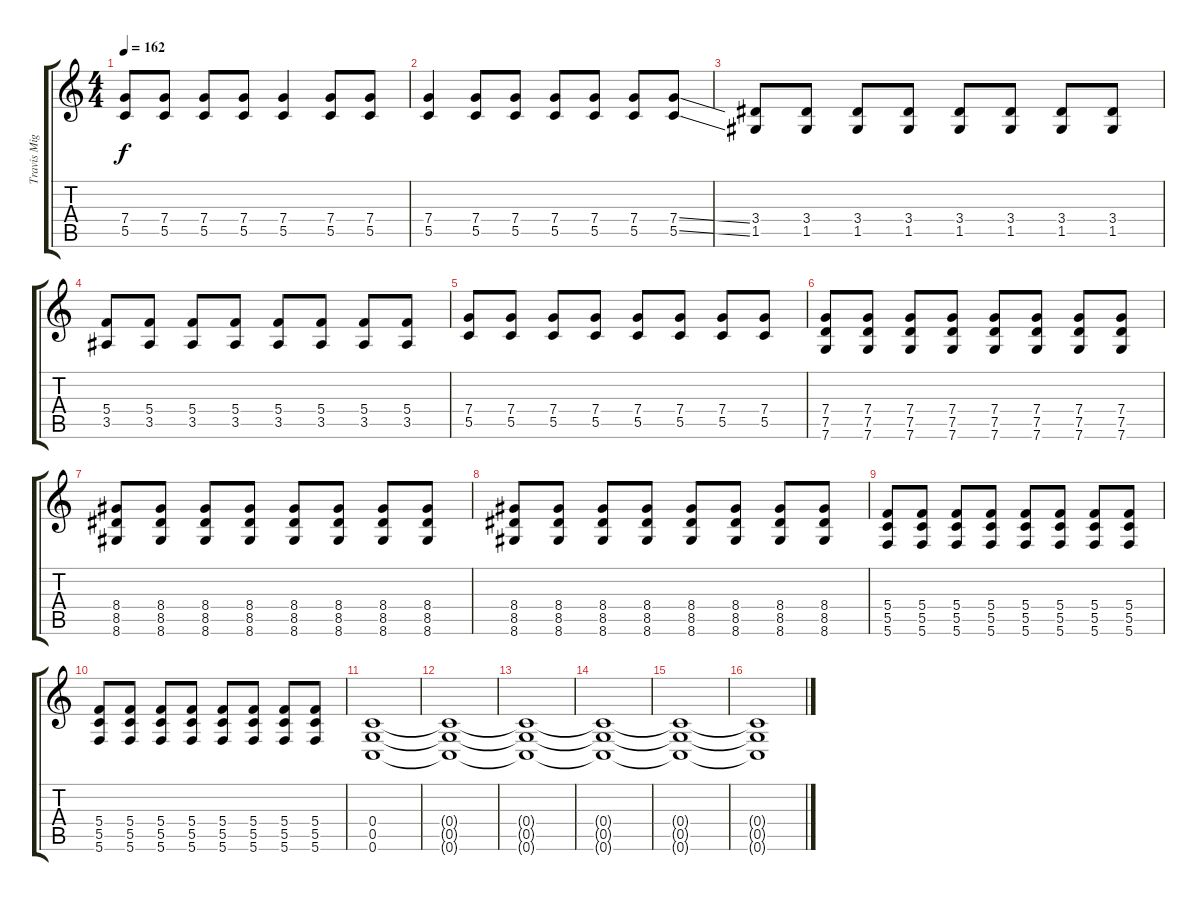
\track ("Travis Miguel" "Travis Mig") {instrument distortionguitar}
\staff {score tabs}
\tuning (D4 A3 F3 C3 G2 C2) {hide}
\ts (4 4)
\tempo 162
\clef g2
\ks c
(7.4 5.5).8{dy f} (7.4 5.5).8 (7.4 5.5).8 (7.4 5.5).8 (7.4 5.5).4 (7.4 5.5).8 (7.4 5.5).8 |
(7.4 5.5).4 (7.4 5.5).8 (7.4 5.5).8 (7.4 5.5).8 (7.4 5.5).8 (7.4 5.5).8 (7.4{ss} 5.5{ss}).8 |
(3.4 1.5).8 (3.4 1.5).8 (3.4 1.5).8 (3.4 1.5).8 (3.4 1.5).8 (3.4 1.5).8 (3.4 1.5).8 (3.4 1.5).8 |
(5.4 3.5).8 (5.4 3.5).8 (5.4 3.5).8 (5.4 3.5).8 (5.4 3.5).8 (5.4 3.5).8 (5.4 3.5).8 (5.4 3.5).8 |
(7.4 5.5).8 (7.4 5.5).8 (7.4 5.5).8 (7.4 5.5).8 (7.4 5.5).8 (7.4 5.5).8 (7.4 5.5).8 (7.4 5.5).8 |
(7.4 7.5 7.6).8 (7.4 7.5 7.6).8 (7.4 7.5 7.6).8 (7.4 7.5 7.6).8 (7.4 7.5 7.6).8 (7.4 7.5 7.6).8 (7.4 7.5 7.6).8 (7.4 7.5 7.6).8 |
(8.4 8.5 8.6).8 (8.4 8.5 8.6).8 (8.4 8.5 8.6).8 (8.4 8.5 8.6).8 (8.4 8.5 8.6).8 (8.4 8.5 8.6).8 (8.4 8.5 8.6).8 (8.4 8.5 8.6).8 |
(8.4 8.5 8.6).8 (8.4 8.5 8.6).8 (8.4 8.5 8.6).8 (8.4 8.5 8.6).8 (8.4 8.5 8.6).8 (8.4 8.5 8.6).8 (8.4 8.5 8.6).8 (8.4 8.5 8.6).8 |
(5.4 5.5 5.6).8 (5.4 5.5 5.6).8 (5.4 5.5 5.6).8 (5.4 5.5 5.6).8 (5.4 5.5 5.6).8 (5.4 5.5 5.6).8 (5.4 5.5 5.6).8 (5.4 5.5 5.6).8 |
(5.4 5.5 5.6).8 (5.4 5.5 5.6).8 (5.4 5.5 5.6).8 (5.4 5.5 5.6).8 (5.4 5.5 5.6).8 (5.4 5.5 5.6).8 (5.4 5.5 5.6).8 (5.4 5.5 5.6).8 |
(0.4 0.5 0.6).1 |
(0.4{t} 0.5{t} 0.6{t}).1 |
(0.4{t} 0.5{t} 0.6{t}).1 |
(0.4{t} 0.5{t} 0.6{t}).1 |
(0.4{t} 0.5{t} 0.6{t}).1 |
(0.4{t} 0.5{t} 0.6{t}).1
